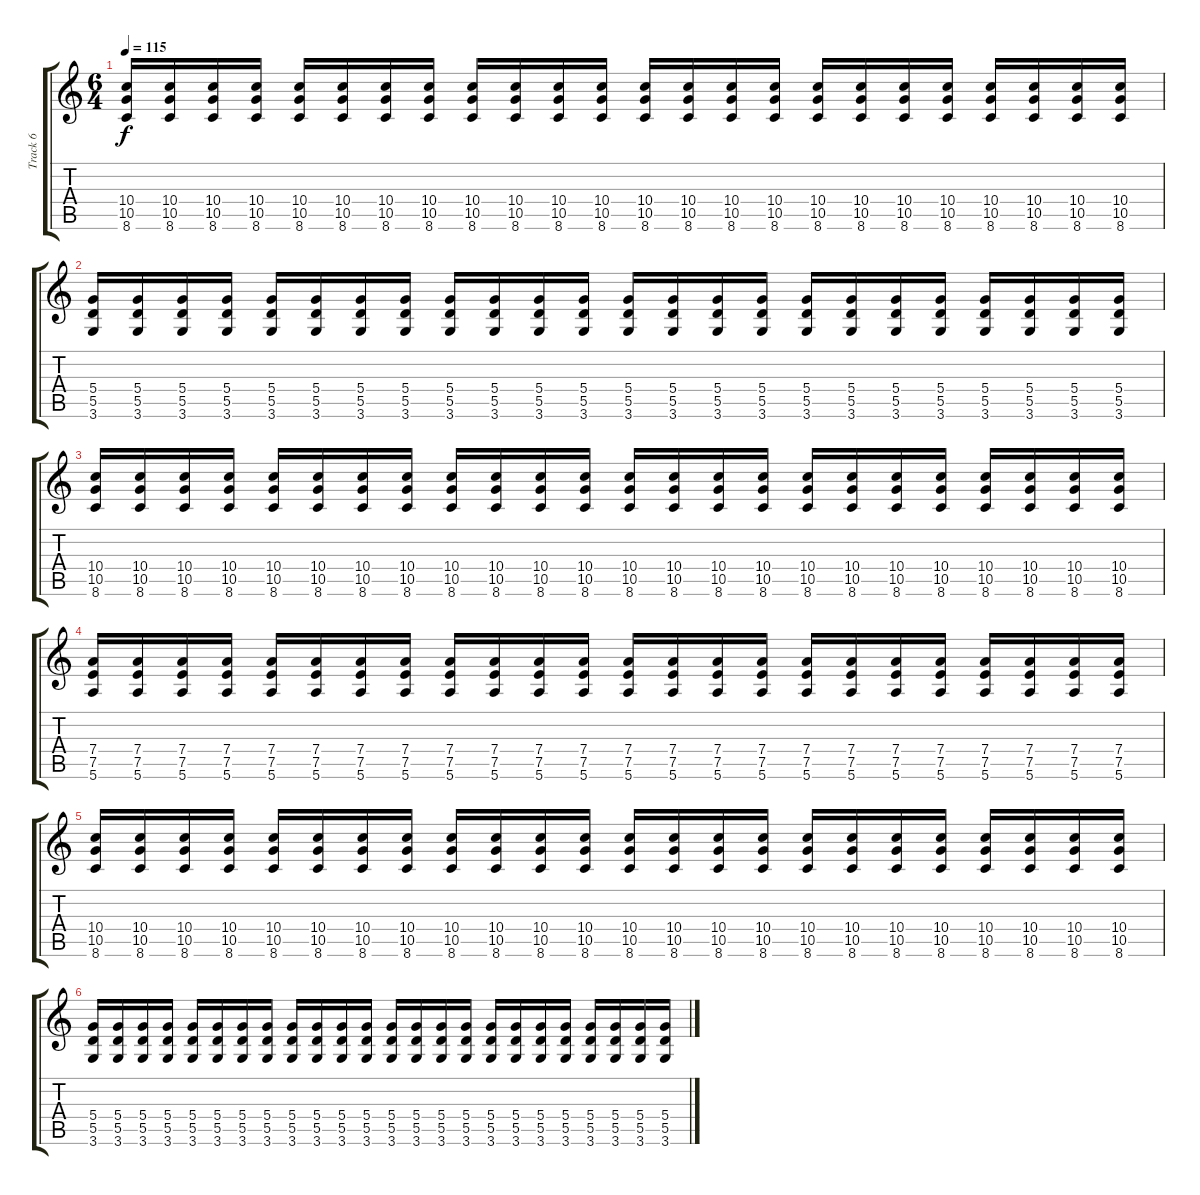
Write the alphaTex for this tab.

\track ("Track 6" "Track 6") {instrument distortionguitar}
\staff {score tabs}
\tuning (E4 B3 G3 D3 A2 E2) {hide}
\ts (6 4)
\tempo 115
\clef g2
\ks c
(10.4 10.5 8.6).16{dy f} (10.4 10.5 8.6).16 (10.4 10.5 8.6).16 (10.4 10.5 8.6).16 (10.4 10.5 8.6).16 (10.4 10.5 8.6).16 (10.4 10.5 8.6).16 (10.4 10.5 8.6).16 (10.4 10.5 8.6).16 (10.4 10.5 8.6).16 (10.4 10.5 8.6).16 (10.4 10.5 8.6).16 (10.4 10.5 8.6).16 (10.4 10.5 8.6).16 (10.4 10.5 8.6).16 (10.4 10.5 8.6).16 (10.4 10.5 8.6).16 (10.4 10.5 8.6).16 (10.4 10.5 8.6).16 (10.4 10.5 8.6).16 (10.4 10.5 8.6).16 (10.4 10.5 8.6).16 (10.4 10.5 8.6).16 (10.4 10.5 8.6).16 |
(5.4 5.5 3.6).16 (5.4 5.5 3.6).16 (5.4 5.5 3.6).16 (5.4 5.5 3.6).16 (5.4 5.5 3.6).16 (5.4 5.5 3.6).16 (5.4 5.5 3.6).16 (5.4 5.5 3.6).16 (5.4 5.5 3.6).16 (5.4 5.5 3.6).16 (5.4 5.5 3.6).16 (5.4 5.5 3.6).16 (5.4 5.5 3.6).16 (5.4 5.5 3.6).16 (5.4 5.5 3.6).16 (5.4 5.5 3.6).16 (5.4 5.5 3.6).16 (5.4 5.5 3.6).16 (5.4 5.5 3.6).16 (5.4 5.5 3.6).16 (5.4 5.5 3.6).16 (5.4 5.5 3.6).16 (5.4 5.5 3.6).16 (5.4 5.5 3.6).16 |
(10.4 10.5 8.6).16 (10.4 10.5 8.6).16 (10.4 10.5 8.6).16 (10.4 10.5 8.6).16 (10.4 10.5 8.6).16 (10.4 10.5 8.6).16 (10.4 10.5 8.6).16 (10.4 10.5 8.6).16 (10.4 10.5 8.6).16 (10.4 10.5 8.6).16 (10.4 10.5 8.6).16 (10.4 10.5 8.6).16 (10.4 10.5 8.6).16 (10.4 10.5 8.6).16 (10.4 10.5 8.6).16 (10.4 10.5 8.6).16 (10.4 10.5 8.6).16 (10.4 10.5 8.6).16 (10.4 10.5 8.6).16 (10.4 10.5 8.6).16 (10.4 10.5 8.6).16 (10.4 10.5 8.6).16 (10.4 10.5 8.6).16 (10.4 10.5 8.6).16 |
(7.4 7.5 5.6).16 (7.4 7.5 5.6).16 (7.4 7.5 5.6).16 (7.4 7.5 5.6).16 (7.4 7.5 5.6).16 (7.4 7.5 5.6).16 (7.4 7.5 5.6).16 (7.4 7.5 5.6).16 (7.4 7.5 5.6).16 (7.4 7.5 5.6).16 (7.4 7.5 5.6).16 (7.4 7.5 5.6).16 (7.4 7.5 5.6).16 (7.4 7.5 5.6).16 (7.4 7.5 5.6).16 (7.4 7.5 5.6).16 (7.4 7.5 5.6).16 (7.4 7.5 5.6).16 (7.4 7.5 5.6).16 (7.4 7.5 5.6).16 (7.4 7.5 5.6).16 (7.4 7.5 5.6).16 (7.4 7.5 5.6).16 (7.4 7.5 5.6).16 |
(10.4 10.5 8.6).16 (10.4 10.5 8.6).16 (10.4 10.5 8.6).16 (10.4 10.5 8.6).16 (10.4 10.5 8.6).16 (10.4 10.5 8.6).16 (10.4 10.5 8.6).16 (10.4 10.5 8.6).16 (10.4 10.5 8.6).16 (10.4 10.5 8.6).16 (10.4 10.5 8.6).16 (10.4 10.5 8.6).16 (10.4 10.5 8.6).16 (10.4 10.5 8.6).16 (10.4 10.5 8.6).16 (10.4 10.5 8.6).16 (10.4 10.5 8.6).16 (10.4 10.5 8.6).16 (10.4 10.5 8.6).16 (10.4 10.5 8.6).16 (10.4 10.5 8.6).16 (10.4 10.5 8.6).16 (10.4 10.5 8.6).16 (10.4 10.5 8.6).16 |
(5.4 5.5 3.6).16 (5.4 5.5 3.6).16 (5.4 5.5 3.6).16 (5.4 5.5 3.6).16 (5.4 5.5 3.6).16 (5.4 5.5 3.6).16 (5.4 5.5 3.6).16 (5.4 5.5 3.6).16 (5.4 5.5 3.6).16 (5.4 5.5 3.6).16 (5.4 5.5 3.6).16 (5.4 5.5 3.6).16 (5.4 5.5 3.6).16 (5.4 5.5 3.6).16 (5.4 5.5 3.6).16 (5.4 5.5 3.6).16 (5.4 5.5 3.6).16 (5.4 5.5 3.6).16 (5.4 5.5 3.6).16 (5.4 5.5 3.6).16 (5.4 5.5 3.6).16 (5.4 5.5 3.6).16 (5.4 5.5 3.6).16 (5.4 5.5 3.6).16
